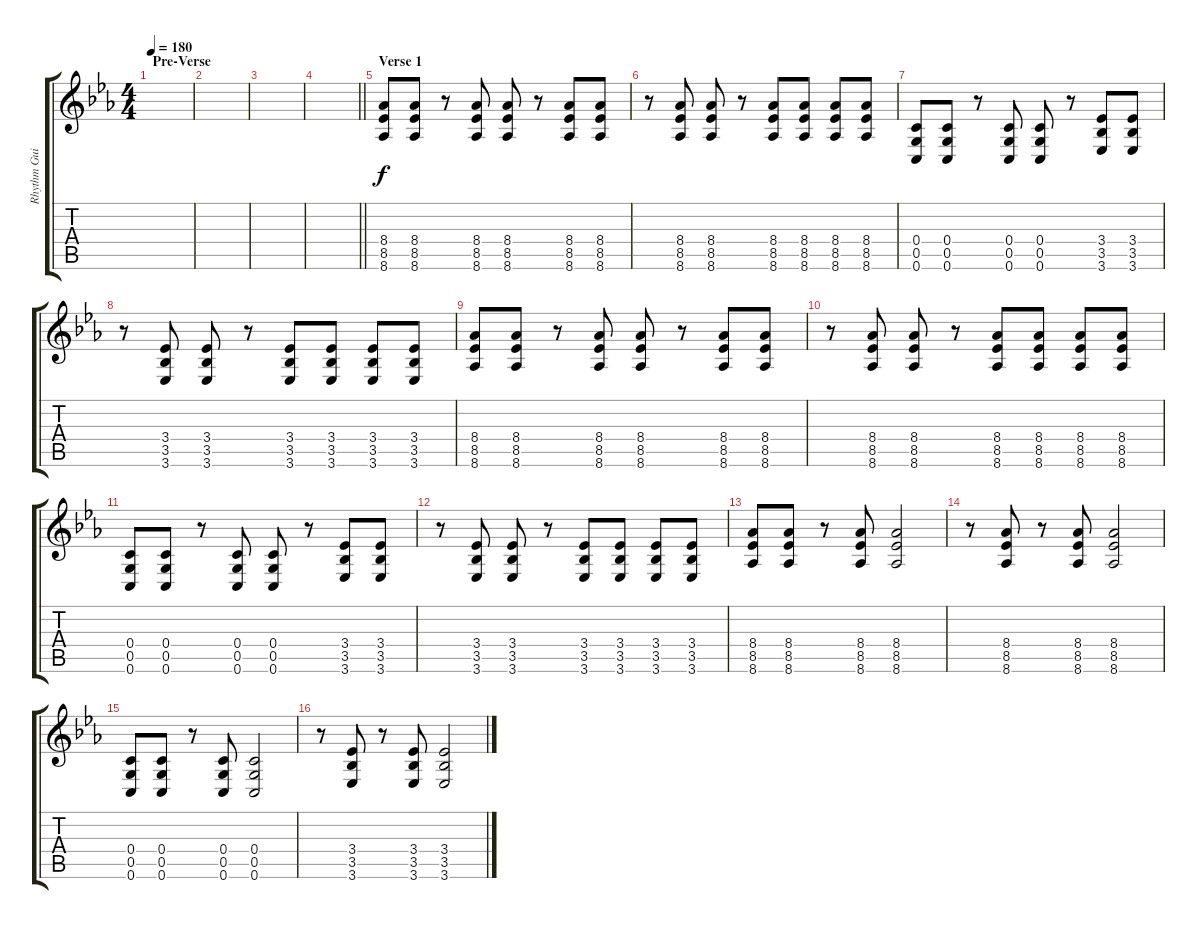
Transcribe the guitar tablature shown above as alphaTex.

\track ("Rhythm Guitar" "Rhythm Gui") {instrument distortionguitar}
\staff {score tabs}
\tuning (D4 A3 F3 C3 G2 C2) {hide}
\ts (4 4)
\section ("" "Pre-Verse")
\tempo 180
\clef g2
\ks eb
|
|
|
\barLineRight lightlight
|
\section ("" "Verse 1")
(8.4 8.5 8.6).8 (8.4 8.5 8.6).8 r.8 (8.4 8.5 8.6).8 (8.4 8.5 8.6).8 r.8 (8.4 8.5 8.6).8 (8.4 8.5 8.6).8 |
r.8 (8.4 8.5 8.6).8 (8.4 8.5 8.6).8 r.8 (8.4 8.5 8.6).8 (8.4 8.5 8.6).8 (8.4 8.5 8.6).8 (8.4 8.5 8.6).8 |
(0.4 0.5 0.6).8 (0.4 0.5 0.6).8 r.8 (0.4 0.5 0.6).8 (0.4 0.5 0.6).8 r.8 (3.4 3.5 3.6).8 (3.4 3.5 3.6).8 |
r.8 (3.4 3.5 3.6).8 (3.4 3.5 3.6).8 r.8 (3.4 3.5 3.6).8 (3.4 3.5 3.6).8 (3.4 3.5 3.6).8 (3.4 3.5 3.6).8 |
(8.4 8.5 8.6).8 (8.4 8.5 8.6).8 r.8 (8.4 8.5 8.6).8 (8.4 8.5 8.6).8 r.8 (8.4 8.5 8.6).8 (8.4 8.5 8.6).8 |
r.8 (8.4 8.5 8.6).8 (8.4 8.5 8.6).8 r.8 (8.4 8.5 8.6).8 (8.4 8.5 8.6).8 (8.4 8.5 8.6).8 (8.4 8.5 8.6).8 |
(0.4 0.5 0.6).8 (0.4 0.5 0.6).8 r.8 (0.4 0.5 0.6).8 (0.4 0.5 0.6).8 r.8 (3.4 3.5 3.6).8 (3.4 3.5 3.6).8 |
r.8 (3.4 3.5 3.6).8 (3.4 3.5 3.6).8 r.8 (3.4 3.5 3.6).8 (3.4 3.5 3.6).8 (3.4 3.5 3.6).8 (3.4 3.5 3.6).8 |
(8.4 8.5 8.6).8 (8.4 8.5 8.6).8 r.8 (8.4 8.5 8.6).8 (8.4 8.5 8.6).2 |
r.8 (8.4 8.5 8.6).8 r.8 (8.4 8.5 8.6).8 (8.4 8.5 8.6).2 |
(0.4 0.5 0.6).8 (0.4 0.5 0.6).8 r.8 (0.4 0.5 0.6).8 (0.4 0.5 0.6).2 |
r.8 (3.4 3.5 3.6).8 r.8 (3.4 3.5 3.6).8 (3.4 3.5 3.6).2
